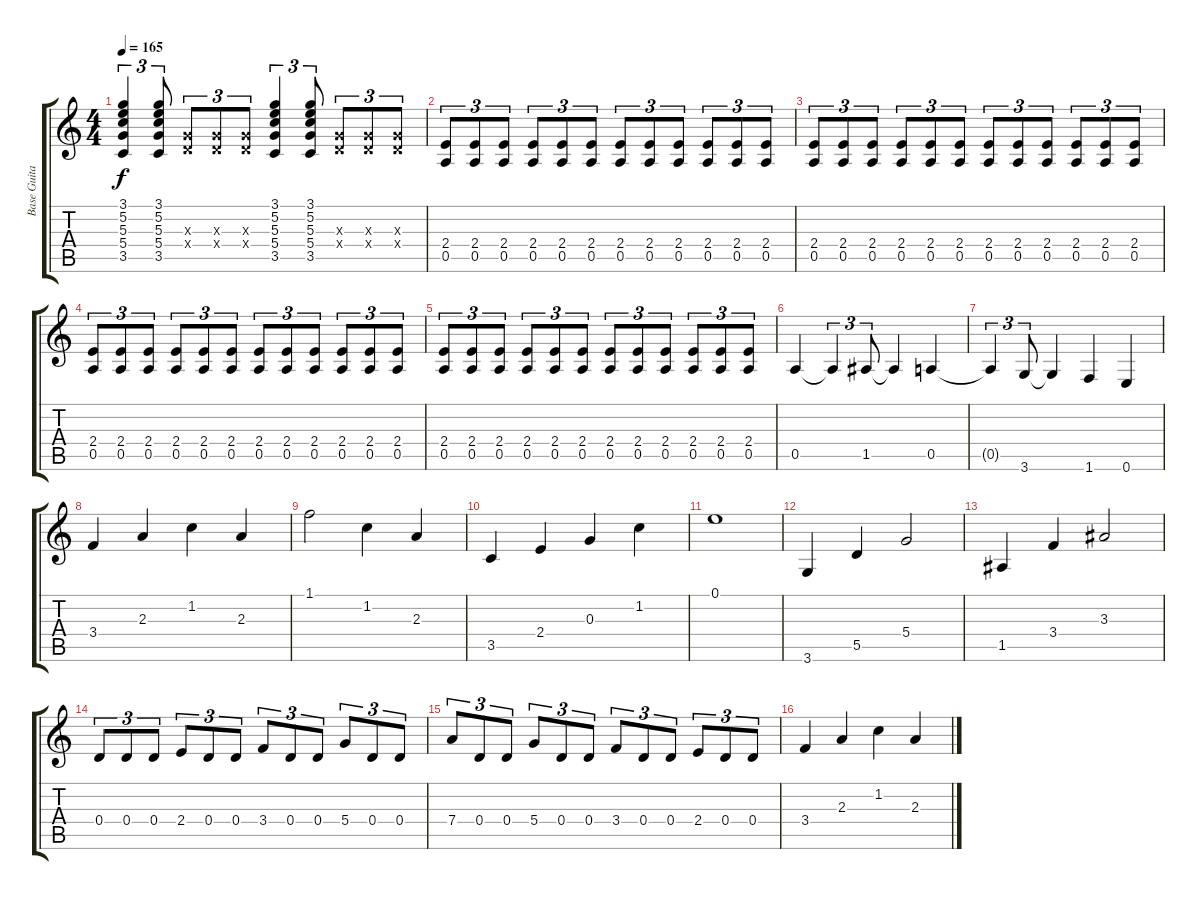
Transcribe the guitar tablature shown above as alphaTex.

\track ("Base Guitar" "Base Guita") {instrument distortionguitar}
\staff {score tabs}
\tuning (E4 B3 G3 D3 A2 E2) {hide}
\ts (4 4)
\tempo 165
\clef g2
\ks c
(3.1 5.2 5.3 5.4 3.5).4{tu (3 2) dy f} (3.1 5.2 5.3 5.4 3.5).8{tu (3 2)} (0.3{x} 0.4{x}).8{tu (3 2)} (0.3{x} 0.4{x}).8{tu (3 2)} (0.3{x} 0.4{x}).8{tu (3 2)} (3.1 5.2 5.3 5.4 3.5).4{tu (3 2)} (3.1 5.2 5.3 5.4 3.5).8{tu (3 2)} (0.3{x} 0.4{x}).8{tu (3 2)} (0.3{x} 0.4{x}).8{tu (3 2)} (0.3{x} 0.4{x}).8{tu (3 2)} |
(2.4 0.5).8{tu (3 2)} (2.4 0.5).8{tu (3 2)} (2.4 0.5).8{tu (3 2)} (2.4 0.5).8{tu (3 2)} (2.4 0.5).8{tu (3 2)} (2.4 0.5).8{tu (3 2)} (2.4 0.5).8{tu (3 2)} (2.4 0.5).8{tu (3 2)} (2.4 0.5).8{tu (3 2)} (2.4 0.5).8{tu (3 2)} (2.4 0.5).8{tu (3 2)} (2.4 0.5).8{tu (3 2)} |
(2.4 0.5).8{tu (3 2)} (2.4 0.5).8{tu (3 2)} (2.4 0.5).8{tu (3 2)} (2.4 0.5).8{tu (3 2)} (2.4 0.5).8{tu (3 2)} (2.4 0.5).8{tu (3 2)} (2.4 0.5).8{tu (3 2)} (2.4 0.5).8{tu (3 2)} (2.4 0.5).8{tu (3 2)} (2.4 0.5).8{tu (3 2)} (2.4 0.5).8{tu (3 2)} (2.4 0.5).8{tu (3 2)} |
(2.4 0.5).8{tu (3 2)} (2.4 0.5).8{tu (3 2)} (2.4 0.5).8{tu (3 2)} (2.4 0.5).8{tu (3 2)} (2.4 0.5).8{tu (3 2)} (2.4 0.5).8{tu (3 2)} (2.4 0.5).8{tu (3 2)} (2.4 0.5).8{tu (3 2)} (2.4 0.5).8{tu (3 2)} (2.4 0.5).8{tu (3 2)} (2.4 0.5).8{tu (3 2)} (2.4 0.5).8{tu (3 2)} |
(2.4 0.5).8{tu (3 2)} (2.4 0.5).8{tu (3 2)} (2.4 0.5).8{tu (3 2)} (2.4 0.5).8{tu (3 2)} (2.4 0.5).8{tu (3 2)} (2.4 0.5).8{tu (3 2)} (2.4 0.5).8{tu (3 2)} (2.4 0.5).8{tu (3 2)} (2.4 0.5).8{tu (3 2)} (2.4 0.5).8{tu (3 2)} (2.4 0.5).8{tu (3 2)} (2.4 0.5).8{tu (3 2)} |
0.5.4 0.5{t}.4{tu (3 2)} 1.5.8{tu (3 2)} 1.5{t}.4 0.5.4 |
0.5{t}.4{tu (3 2)} 3.6.8{tu (3 2)} 3.6{t}.4 1.6.4 0.6.4 |
3.4.4 2.3.4 1.2.4 2.3.4 |
1.1.2 1.2.4 2.3.4 |
3.5.4 2.4.4 0.3.4 1.2.4 |
0.1.1 |
3.6.4 5.5.4 5.4.2 |
1.5.4 3.4.4 3.3.2 |
0.4.8{tu (3 2)} 0.4.8{tu (3 2)} 0.4.8{tu (3 2)} 2.4.8{tu (3 2)} 0.4.8{tu (3 2)} 0.4.8{tu (3 2)} 3.4.8{tu (3 2)} 0.4.8{tu (3 2)} 0.4.8{tu (3 2)} 5.4.8{tu (3 2)} 0.4.8{tu (3 2)} 0.4.8{tu (3 2)} |
7.4.8{tu (3 2)} 0.4.8{tu (3 2)} 0.4.8{tu (3 2)} 5.4.8{tu (3 2)} 0.4.8{tu (3 2)} 0.4.8{tu (3 2)} 3.4.8{tu (3 2)} 0.4.8{tu (3 2)} 0.4.8{tu (3 2)} 2.4.8{tu (3 2)} 0.4.8{tu (3 2)} 0.4.8{tu (3 2)} |
3.4.4 2.3.4 1.2.4 2.3.4
